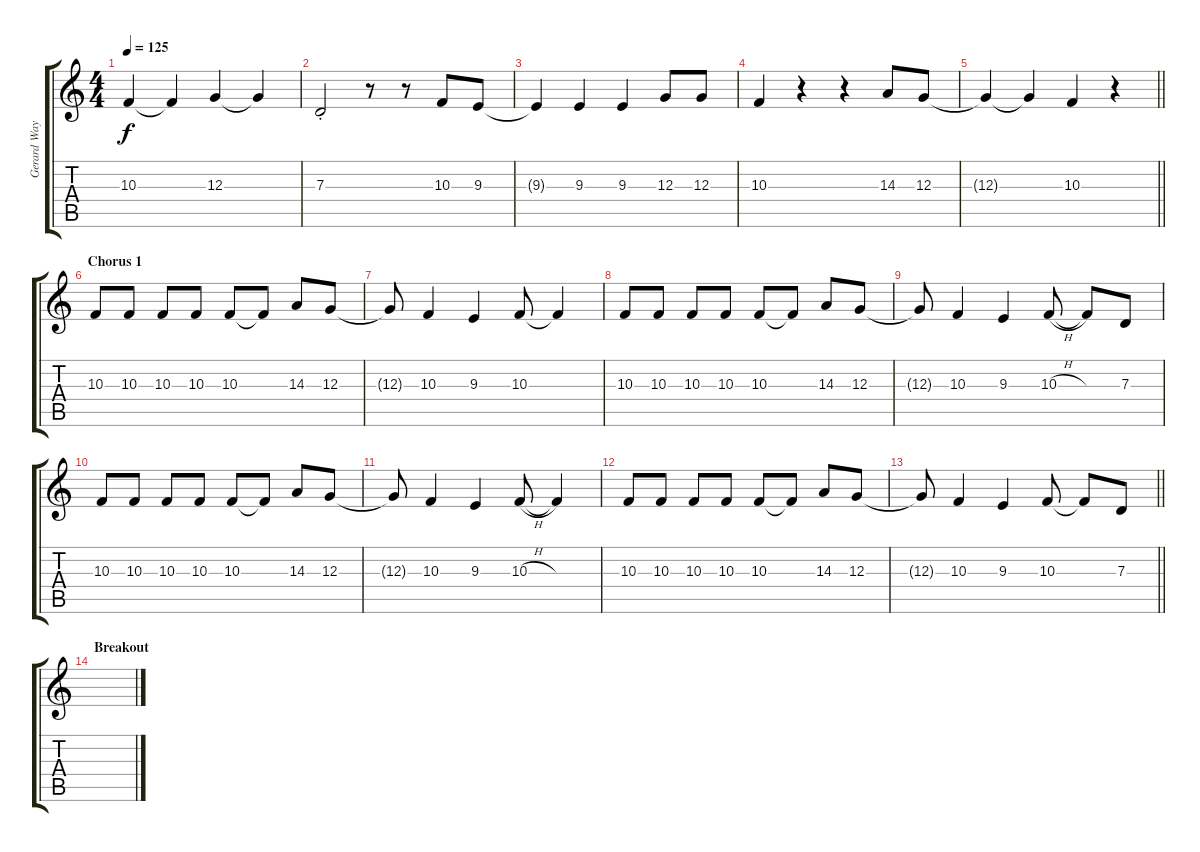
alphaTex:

\track ("Gerard Way" "Gerard Way") {instrument lead6voice}
\staff {score tabs}
\tuning (E4 B3 G3 D3 A2 E2) {hide}
\ts (4 4)
\tempo 125
\clef g2
\ks c
10.3.4{dy f} 10.3{t}.4 12.3.4 12.3{t}.4 |
7.3{st}.2 r.8 r.8 10.3.8 9.3.8 |
9.3{t}.4 9.3.4 9.3.4 12.3.8 12.3.8 |
10.3.4 r.4 r.4 14.3.8 12.3.8 |
\barLineRight lightlight
12.3{t}.4 12.3{t}.4 10.3.4 r.4 |
\section ("" "Chorus 1")
10.3.8 10.3.8 10.3.8 10.3.8 10.3.8 10.3{t}.8 14.3.8 12.3.8 |
12.3{t}.8 10.3.4 9.3.4 10.3.8 10.3{t}.4 |
10.3.8 10.3.8 10.3.8 10.3.8 10.3.8 10.3{t}.8 14.3.8 12.3.8 |
12.3{t}.8 10.3.4 9.3.4 10.3{h}.8 10.3{t}.8 7.3.8 |
10.3.8 10.3.8 10.3.8 10.3.8 10.3.8 10.3{t}.8 14.3.8 12.3.8 |
12.3{t}.8 10.3.4 9.3.4 10.3{h}.8 10.3{t}.4 |
10.3.8 10.3.8 10.3.8 10.3.8 10.3.8 10.3{t}.8 14.3.8 12.3.8 |
\barLineRight lightlight
12.3{t}.8 10.3.4 9.3.4 10.3.8 10.3{t}.8 7.3.8 |
\section ("" "Breakout")
